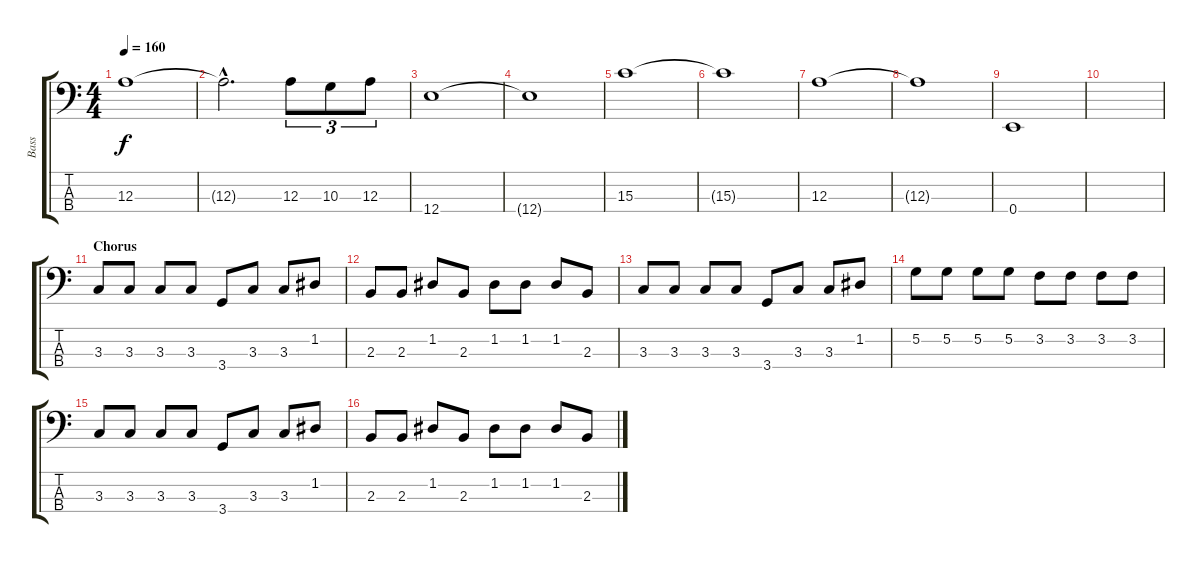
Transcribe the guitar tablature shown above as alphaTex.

\track ("Bass" "Bass") {instrument electricbassfinger}
\staff {score tabs}
\tuning (G2 D2 A1 E1) {hide}
\ts (4 4)
\tempo 160
\clef f4
\ks c
12.3.1{dy f} |
12.3{hac t}.2{d} 12.3.8{tu (3 2)} 10.3.8{tu (3 2)} 12.3.8{tu (3 2)} |
12.4.1 |
12.4{t}.1 |
15.3.1 |
15.3{t}.1 |
12.3.1 |
12.3{t}.1 |
0.4.1 |
|
\section ("" "Chorus")
3.3.8{volume 13 instrument electricbassfinger} 3.3.8 3.3.8 3.3.8 3.4.8 3.3.8 3.3.8 1.2.8 |
2.3.8 2.3.8 1.2.8 2.3.8 1.2.8 1.2.8 1.2.8 2.3.8 |
3.3.8 3.3.8 3.3.8 3.3.8 3.4.8 3.3.8 3.3.8 1.2.8 |
5.2.8 5.2.8 5.2.8 5.2.8 3.2.8 3.2.8 3.2.8 3.2.8 |
3.3.8 3.3.8 3.3.8 3.3.8 3.4.8 3.3.8 3.3.8 1.2.8 |
2.3.8 2.3.8 1.2.8 2.3.8 1.2.8 1.2.8 1.2.8 2.3.8
